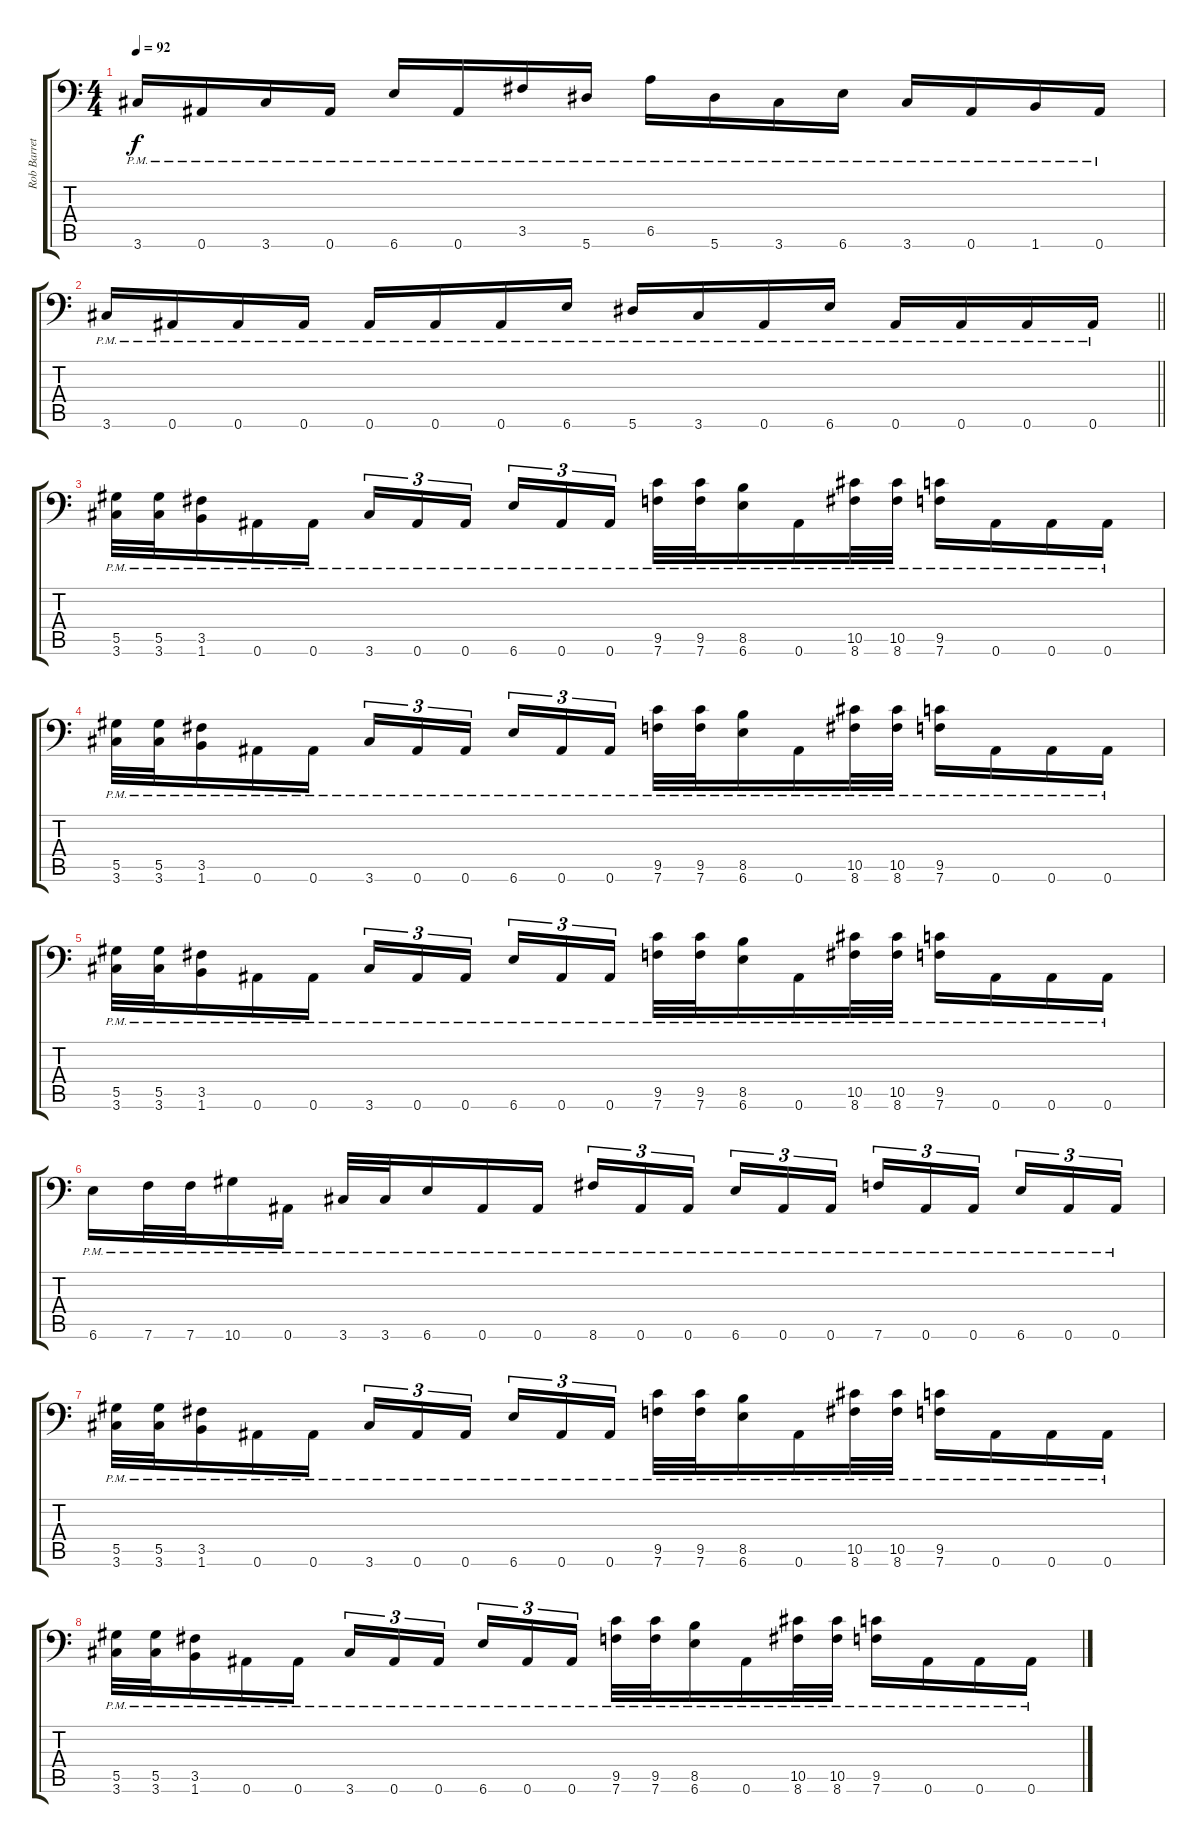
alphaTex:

\track ("Rob Barrett (Rhythm)" "Rob Barret") {instrument distortionguitar}
\staff {score tabs}
\tuning (Bb3 F3 Db3 Ab2 Eb2 Bb1) {hide}
\ts (4 4)
\tempo 92
\clef f4
\ks c
3.6{pm}.16{dy f} 0.6{pm}.16 3.6{pm}.16 0.6{pm}.16 6.6{pm}.16 0.6{pm}.16 3.5{pm}.16 5.6{pm}.16 6.5{pm}.16 5.6{pm}.16 3.6{pm}.16 6.6{pm}.16 3.6{pm}.16 0.6{pm}.16 1.6{pm}.16 0.6{pm}.16 |
\barLineRight lightlight
3.6{pm}.16 0.6{pm}.16 0.6{pm}.16 0.6{pm}.16 0.6{pm}.16 0.6{pm}.16 0.6{pm}.16 6.6{pm}.16 5.6{pm}.16 3.6{pm}.16 0.6{pm}.16 6.6{pm}.16 0.6{pm}.16 0.6{pm}.16 0.6{pm}.16 0.6{pm}.16 |
(5.5{pm} 3.6{pm}).32 (5.5{pm} 3.6{pm}).32 (3.5{pm} 1.6{pm}).16 0.6{pm}.16 0.6{pm}.16 3.6{pm}.16{tu (3 2)} 0.6{pm}.16{tu (3 2)} 0.6{pm}.16{tu (3 2) beam splitsecondary} 6.6{pm}.16{tu (3 2)} 0.6{pm}.16{tu (3 2)} 0.6{pm}.16{tu (3 2)} (9.5{pm} 7.6{pm}).32 (9.5{pm} 7.6{pm}).32 (8.5{pm} 6.6{pm}).16 0.6{pm}.16 (10.5{pm} 8.6{pm}).32 (10.5{pm} 8.6{pm}).32 (9.5{pm} 7.6{pm}).16 0.6{pm}.16 0.6{pm}.16 0.6{pm}.16 |
(5.5{pm} 3.6{pm}).32 (5.5{pm} 3.6{pm}).32 (3.5{pm} 1.6{pm}).16 0.6{pm}.16 0.6{pm}.16 3.6{pm}.16{tu (3 2)} 0.6{pm}.16{tu (3 2)} 0.6{pm}.16{tu (3 2) beam splitsecondary} 6.6{pm}.16{tu (3 2)} 0.6{pm}.16{tu (3 2)} 0.6{pm}.16{tu (3 2)} (9.5{pm} 7.6{pm}).32 (9.5{pm} 7.6{pm}).32 (8.5{pm} 6.6{pm}).16 0.6{pm}.16 (10.5{pm} 8.6{pm}).32 (10.5{pm} 8.6{pm}).32 (9.5{pm} 7.6{pm}).16 0.6{pm}.16 0.6{pm}.16 0.6{pm}.16 |
(5.5{pm} 3.6{pm}).32 (5.5{pm} 3.6{pm}).32 (3.5{pm} 1.6{pm}).16 0.6{pm}.16 0.6{pm}.16 3.6{pm}.16{tu (3 2)} 0.6{pm}.16{tu (3 2)} 0.6{pm}.16{tu (3 2) beam splitsecondary} 6.6{pm}.16{tu (3 2)} 0.6{pm}.16{tu (3 2)} 0.6{pm}.16{tu (3 2)} (9.5{pm} 7.6{pm}).32 (9.5{pm} 7.6{pm}).32 (8.5{pm} 6.6{pm}).16 0.6{pm}.16 (10.5{pm} 8.6{pm}).32 (10.5{pm} 8.6{pm}).32 (9.5{pm} 7.6{pm}).16 0.6{pm}.16 0.6{pm}.16 0.6{pm}.16 |
6.6{pm}.16 7.6{pm}.32 7.6{pm}.32 10.6{pm}.16 0.6{pm}.16 3.6{pm}.32 3.6{pm}.32 6.6{pm}.16 0.6{pm}.16 0.6{pm}.16 8.6{pm}.16{tu (3 2)} 0.6{pm}.16{tu (3 2)} 0.6{pm}.16{tu (3 2) beam splitsecondary} 6.6{pm}.16{tu (3 2)} 0.6{pm}.16{tu (3 2)} 0.6{pm}.16{tu (3 2)} 7.6{pm}.16{tu (3 2)} 0.6{pm}.16{tu (3 2)} 0.6{pm}.16{tu (3 2) beam splitsecondary} 6.6{pm}.16{tu (3 2)} 0.6{pm}.16{tu (3 2)} 0.6{pm}.16{tu (3 2)} |
(5.5{pm} 3.6{pm}).32 (5.5{pm} 3.6{pm}).32 (3.5{pm} 1.6{pm}).16 0.6{pm}.16 0.6{pm}.16 3.6{pm}.16{tu (3 2)} 0.6{pm}.16{tu (3 2)} 0.6{pm}.16{tu (3 2) beam splitsecondary} 6.6{pm}.16{tu (3 2)} 0.6{pm}.16{tu (3 2)} 0.6{pm}.16{tu (3 2)} (9.5{pm} 7.6{pm}).32 (9.5{pm} 7.6{pm}).32 (8.5{pm} 6.6{pm}).16 0.6{pm}.16 (10.5{pm} 8.6{pm}).32 (10.5{pm} 8.6{pm}).32 (9.5{pm} 7.6{pm}).16 0.6{pm}.16 0.6{pm}.16 0.6{pm}.16 |
(5.5{pm} 3.6{pm}).32 (5.5{pm} 3.6{pm}).32 (3.5{pm} 1.6{pm}).16 0.6{pm}.16 0.6{pm}.16 3.6{pm}.16{tu (3 2)} 0.6{pm}.16{tu (3 2)} 0.6{pm}.16{tu (3 2) beam splitsecondary} 6.6{pm}.16{tu (3 2)} 0.6{pm}.16{tu (3 2)} 0.6{pm}.16{tu (3 2)} (9.5{pm} 7.6{pm}).32 (9.5{pm} 7.6{pm}).32 (8.5{pm} 6.6{pm}).16 0.6{pm}.16 (10.5{pm} 8.6{pm}).32 (10.5{pm} 8.6{pm}).32 (9.5{pm} 7.6{pm}).16 0.6{pm}.16 0.6{pm}.16 0.6{pm}.16
